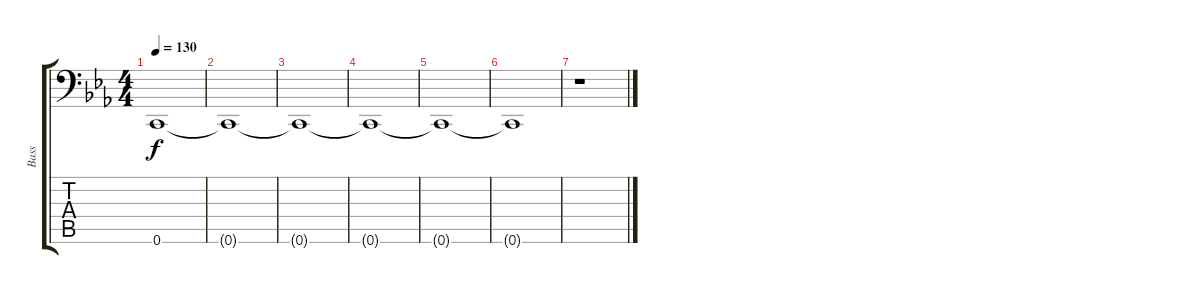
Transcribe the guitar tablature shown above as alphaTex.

\track ("Bass" "Bass") {instrument electricbassfinger}
\staff {score tabs}
\tuning (C3 G2 D2 A1 E1 C1) {hide}
\ts (4 4)
\tempo 130
\clef f4
\ks cminor
0.6{t}.1{dy f} |
0.6{t}.1 |
0.6{t}.1 |
0.6{t}.1 |
0.6{t}.1 |
0.6{t}.1 |
r.1
